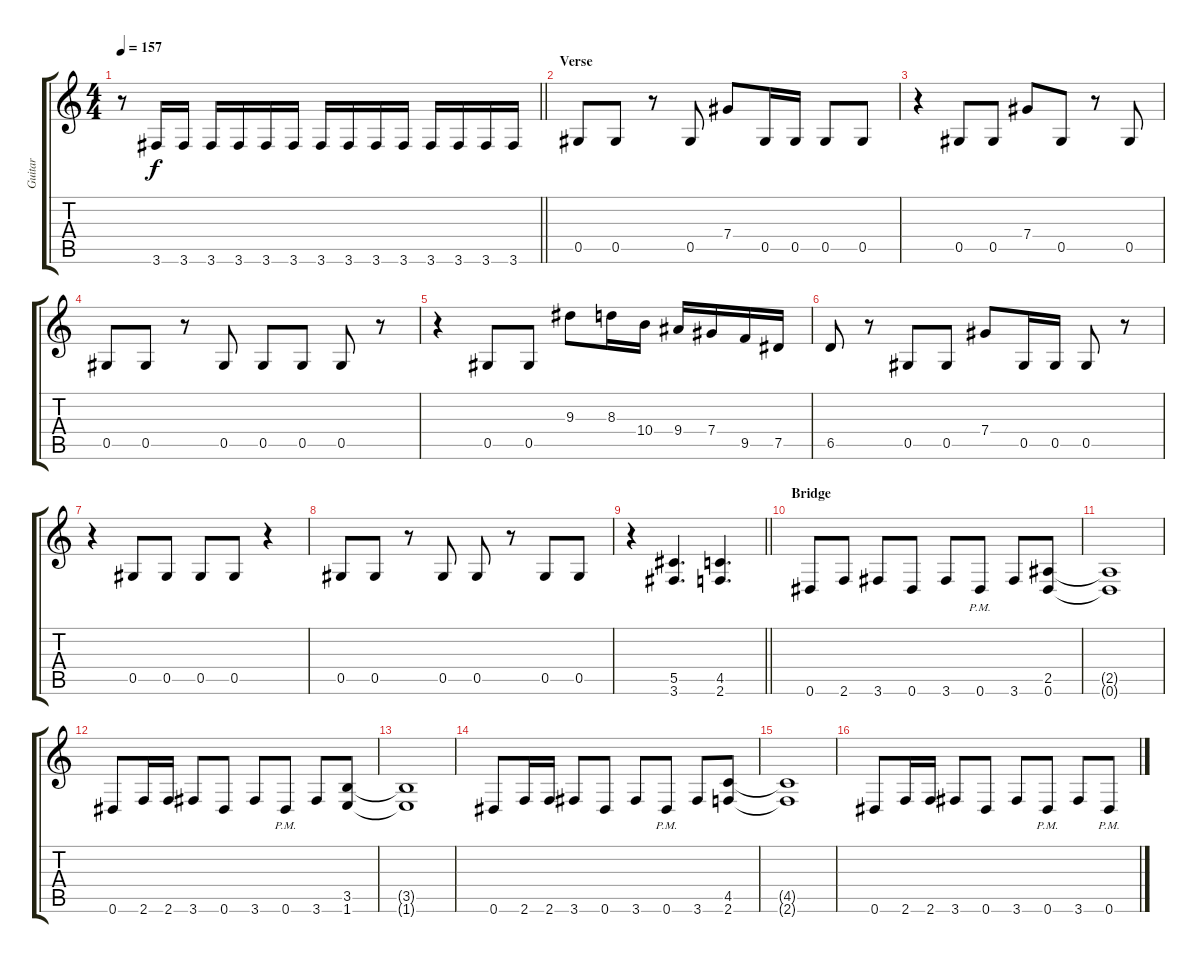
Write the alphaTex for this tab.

\track ("Guitar" "Guitar") {instrument distortionguitar}
\staff {score tabs}
\tuning (Eb4 Bb3 Gb3 Db3 Ab2 Eb2) {hide}
\ts (4 4)
\tempo 157
\clef g2
\barLineRight lightlight
\ks c
r.8{dy f} 3.6.16 3.6.16 3.6.16 3.6.16 3.6.16 3.6.16 3.6.16 3.6.16 3.6.16 3.6.16 3.6.16 3.6.16 3.6.16 3.6.16 |
\section ("" "Verse")
0.5.8 0.5.8 r.8 0.5.8 7.4.8 0.5.16 0.5.16 0.5.8 0.5.8 |
r.4 0.5.8 0.5.8 7.4.8 0.5.8 r.8 0.5.8 |
0.5.8 0.5.8 r.8 0.5.8 0.5.8 0.5.8 0.5.8 r.8 |
r.4 0.5.8 0.5.8 9.3.8 8.3.16 10.4.16 9.4.16 7.4.16 9.5.16 7.5.16 |
6.5.8 r.8 0.5.8 0.5.8 7.4.8 0.5.16 0.5.16 0.5.8 r.8 |
r.4 0.5.8 0.5.8 0.5.8 0.5.8 r.4 |
0.5.8 0.5.8 r.8 0.5.8 0.5.8 r.8 0.5.8 0.5.8 |
\barLineRight lightlight
r.4 (5.5 3.6).4{d} (4.5 2.6).4{d} |
\section ("" "Bridge")
0.6.8 2.6.8 3.6.8 0.6.8 3.6.8 0.6{pm}.8 3.6.8 (2.5 0.6).8 |
(2.5{t} 0.6{t}).1 |
0.6.8 2.6.16 2.6.16 3.6.8 0.6.8 3.6.8 0.6{pm}.8 3.6.8 (3.5 1.6).8 |
(3.5{t} 1.6{t}).1 |
0.6.8 2.6.16 2.6.16 3.6.8 0.6.8 3.6.8 0.6{pm}.8 3.6.8 (4.5 2.6).8 |
(4.5{t} 2.6{t}).1 |
0.6.8 2.6.16 2.6.16 3.6.8 0.6.8 3.6.8 0.6{pm}.8 3.6.8 0.6{pm}.8
